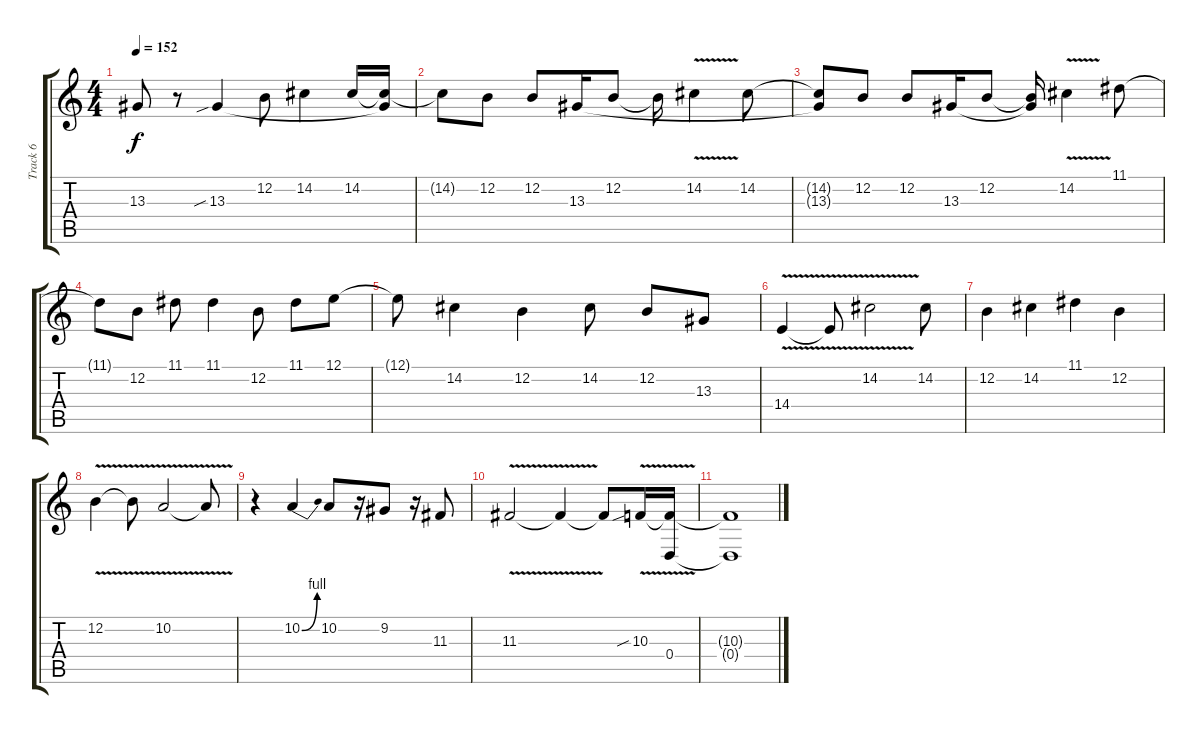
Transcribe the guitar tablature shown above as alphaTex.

\track ("Track 6" "Track 6") {instrument electricgrandpiano}
\staff {score tabs}
\tuning (E4 B3 G3 D3 A2 E2) {hide}
\ts (4 4)
\tempo 152
\clef g2
\ks c
13.3{t}.8{dy f} r.8 13.3{sib}.4 12.2.8 14.2.4 14.2.16 (14.2{t} 13.3{t}).16 |
14.2{t}.8 12.2.8 12.2.8 13.3.16 12.2.8 12.2{t}.16 14.2{v}.4 14.2.8 |
(14.2{t} 13.3{t}).8 12.2.8 12.2.8 13.3.16 12.2.8 (12.2{t} 13.3{t}).16 14.2{v}.4 11.1.8 |
11.1{t}.8 12.2.8 11.1.8 11.1.4 12.2.8 11.1.8 12.1.8 |
12.1{t}.8 14.2.4 12.2.4 14.2.8 12.2.8 13.3.8 |
14.4{v}.4 14.4{t}.8 14.2{v}.2 14.2.8 |
12.2.4 14.2.4 11.1.4 12.2.4 |
12.2{v}.4 12.2{t}.8 10.2{v}.2 10.2{t}.8 |
r.4 10.2{be (bend 0 0 60 4)}.4 10.2.8 r.16 9.2.8 r.16 11.3.8 |
11.3{v}.2 11.3{t}.4 11.3{t}.8 10.3{v sib}.16 (10.3{t} 0.4).16 |
(10.3{t} 0.4{t}).1
